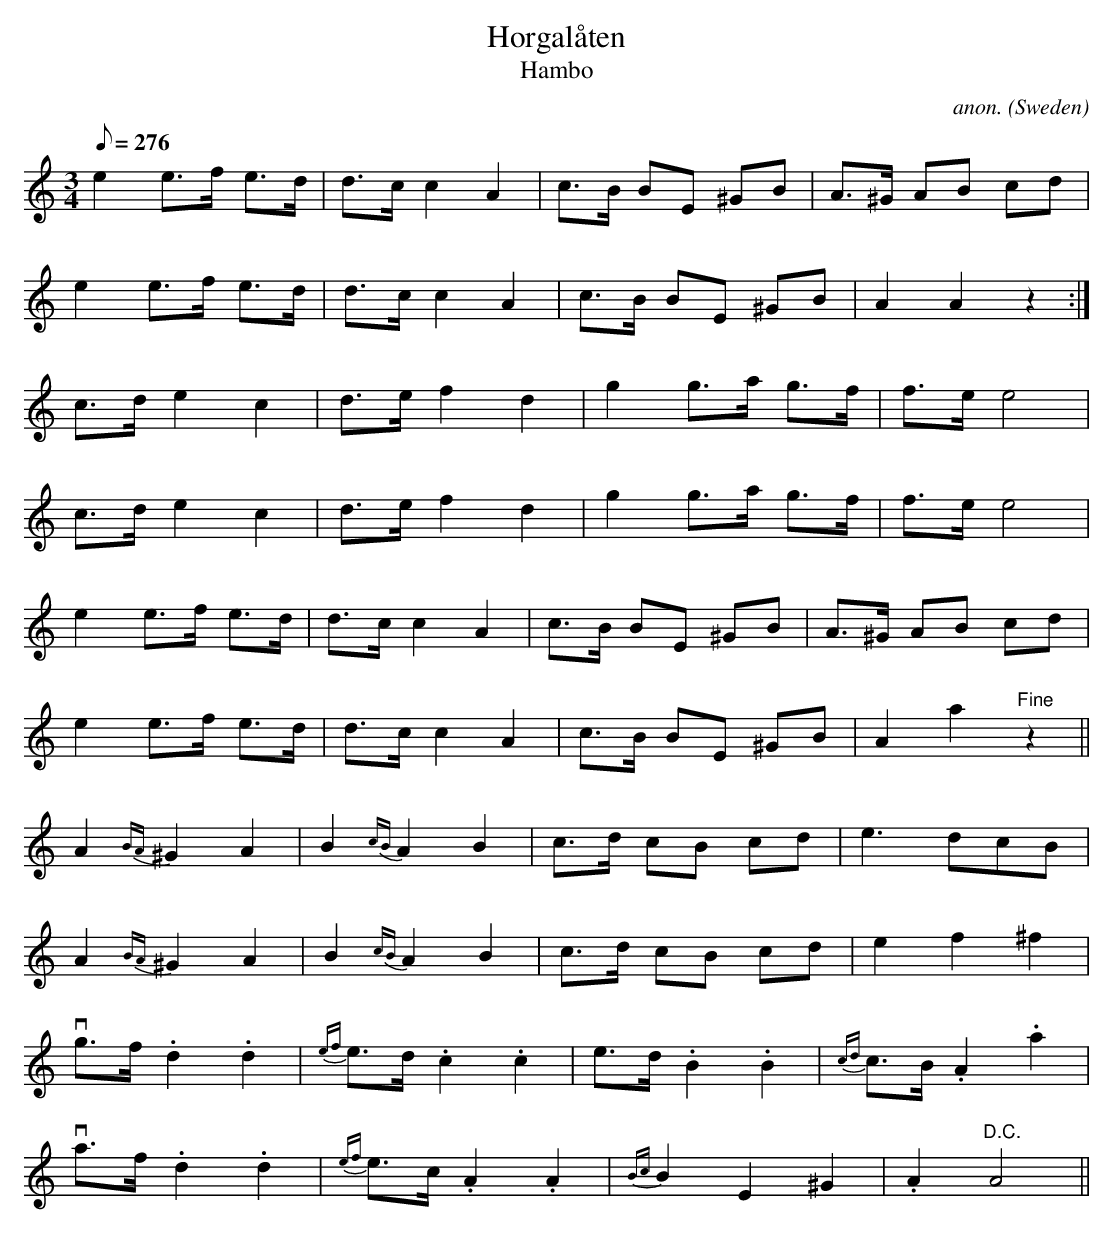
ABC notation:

X:1
T:Horgal\aaten
T:Hambo
C:anon.
O:Sweden
M:3/4
L:1/8
Q:276
K:Am
e2 e>f e>d|d>c c2 A2|c>B BE ^GB|A>^G AB cd|
e2 e>f e>d|d>c c2 A2|c>B BE ^GB|A2 A2 z2:|
c>d e2 c2|d>e f2d2|g2 g>a g>f|f>e e4|
c>d e2 c2|d>e f2d2|g2 g>a g>f|f>e e4|
e2 e>f e>d|d>c c2 A2|c>B BE ^GB|A>^G AB cd|
e2 e>f e>d|d>c c2 A2|c>B BE ^GB|A2 a2 "Fine"z2||
A2 {BA}^G2 A2|B2 {cB}A2 B2|c>d cB cd|e3 dcB|
A2 {BA}^G2 A2|B2 {cB}A2 B2|c>d cB cd|e2 f2 ^f2|
vg>f .d2 .d2|{ef}e>d .c2 .c2|e>d .B2 .B2|{cd}c>B .A2 .a2|
va>f .d2 .d2|{ef}e>c .A2 .A2|{Bc}B2 E2 ^G2|.A2"D.C."A4||
